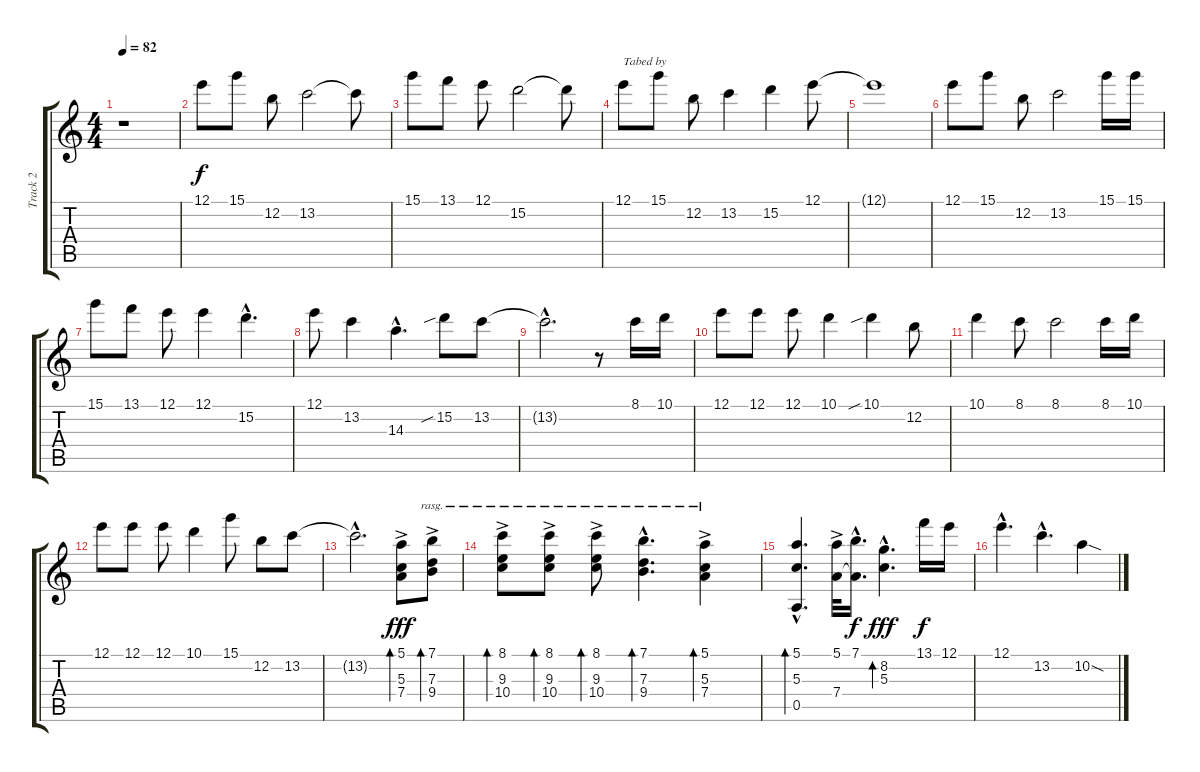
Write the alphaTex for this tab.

\track ("Track 2" "Track 2") {instrument acousticguitarsteel}
\staff {score tabs}
\tuning (E4 B3 G3 D3 A2 E2) {hide}
\ts (4 4)
\tempo 82
\clef g2
\ks c
r.1{dy f} |
12.1.8 15.1.8 12.2.8 13.2.2 13.2{t}.8 |
15.1.8 13.1.8 12.1.8 15.2.2 15.2{t}.8 |
12.1.8{txt "Tabed by"} 15.1.8 12.2.8 13.2.4 15.2.4 12.1.8 |
12.1{t}.1 |
12.1.8 15.1.8 12.2.8 13.2.2 15.1.16 15.1.16 |
15.1.8 13.1.8 12.1.8 12.1.4 15.2{hac}.4{d} |
12.1.8 13.2.4 14.3{hac}.4{d} 15.2{sib}.8 13.2.8 |
13.2{hac t}.2{d} r.8 8.1.16 10.1.16 |
12.1.8 12.1.8 12.1.8 10.1.4 10.1{sib}.4 12.2.8 |
10.1.4 8.1.8 8.1.2 8.1.16 10.1.16 |
12.1.8 12.1.8 12.1.8 10.1.4 15.1.8 12.2.8 13.2.8 |
13.2{hac t}.2{d} (5.1{ac} 5.3 7.4{ac}).8{bd 240 dy fff} (7.1{ac} 7.3 9.4{ac}).8{bd 120 rasg ii} |
(8.1{ac} 9.3 10.4{ac}).8{bd 120 rasg ii} (8.1{ac} 9.3 10.4{ac}).8{bd 120 rasg ii} (8.1{ac} 9.3 10.4{ac}).8{bd 120 rasg ii} (7.1{hac} 7.3{hac} 9.4{hac}).4{d bd 120 rasg ii} (5.1{ac} 5.3 7.4{ac}).4{bd 120 rasg ii} |
(5.1{hac} 5.3{hac} 0.5{hac}).4{d bd 240} (5.1{ac} 7.4).32 (7.1{hac} 7.4{hac t}).16{d dy f} (8.2{hac} 5.3{hac}).4{d bd 240 dy fff} 13.1.16{dy f} 12.1.16 |
12.1{hac}.4{d} 13.2{hac}.4{d} 10.2{sod}.4
